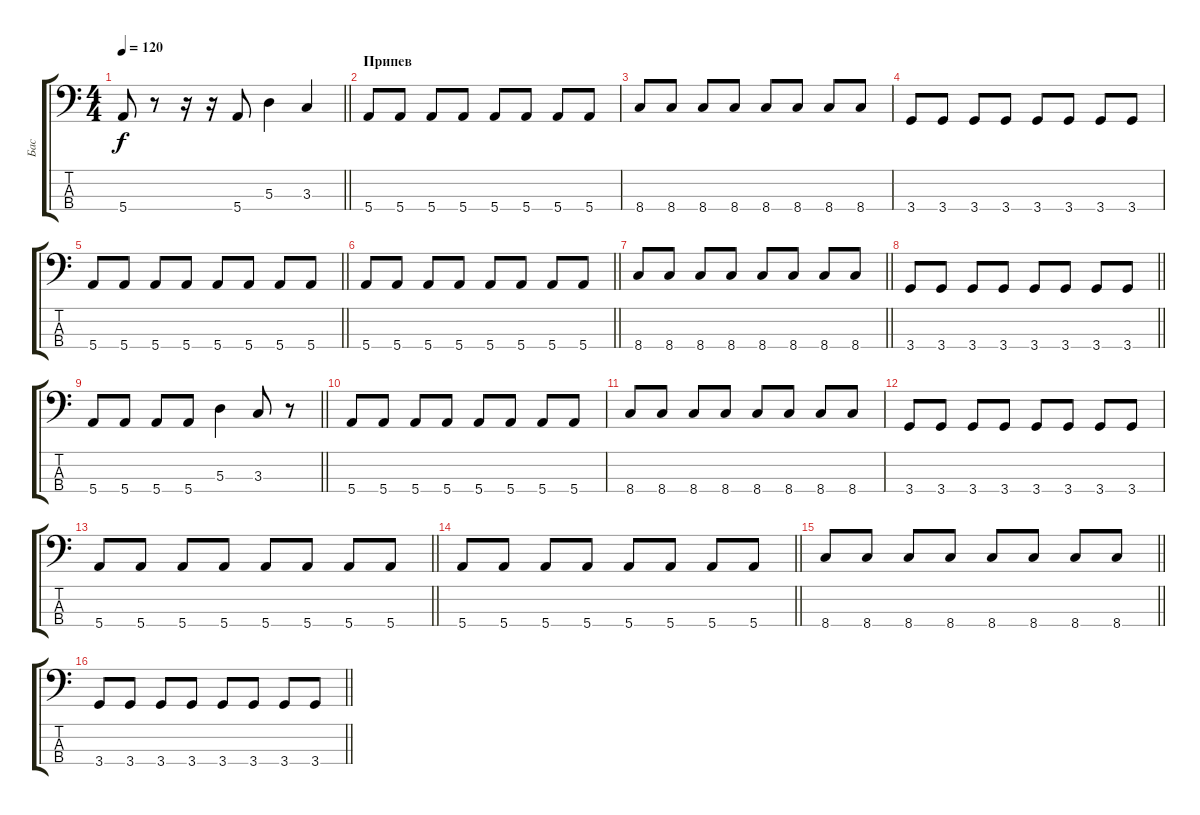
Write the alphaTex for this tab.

\track ("Бас" "Бас") {instrument electricbassfinger}
\staff {score tabs}
\tuning (G2 D2 A1 E1) {hide}
\ts (4 4)
\tempo 120
\clef f4
\barLineRight lightlight
\ks c
5.4.8{dy f} r.8 r.16 r.16 5.4.8 5.3.4 3.3.4 |
\section ("" "Припев")
5.4.8 5.4.8 5.4.8 5.4.8 5.4.8 5.4.8 5.4.8 5.4.8 |
8.4.8 8.4.8 8.4.8 8.4.8 8.4.8 8.4.8 8.4.8 8.4.8 |
3.4.8 3.4.8 3.4.8 3.4.8 3.4.8 3.4.8 3.4.8 3.4.8 |
\barLineRight lightlight
5.4.8 5.4.8 5.4.8 5.4.8 5.4.8 5.4.8 5.4.8 5.4.8 |
\barLineRight lightlight
5.4.8 5.4.8 5.4.8 5.4.8 5.4.8 5.4.8 5.4.8 5.4.8 |
\barLineRight lightlight
8.4.8 8.4.8 8.4.8 8.4.8 8.4.8 8.4.8 8.4.8 8.4.8 |
\barLineRight lightlight
3.4.8 3.4.8 3.4.8 3.4.8 3.4.8 3.4.8 3.4.8 3.4.8 |
\barLineRight lightlight
5.4.8 5.4.8 5.4.8 5.4.8 5.3.4 3.3.8 r.8 |
5.4.8 5.4.8 5.4.8 5.4.8 5.4.8 5.4.8 5.4.8 5.4.8 |
8.4.8 8.4.8 8.4.8 8.4.8 8.4.8 8.4.8 8.4.8 8.4.8 |
3.4.8 3.4.8 3.4.8 3.4.8 3.4.8 3.4.8 3.4.8 3.4.8 |
\barLineRight lightlight
5.4.8 5.4.8 5.4.8 5.4.8 5.4.8 5.4.8 5.4.8 5.4.8 |
\barLineRight lightlight
5.4.8 5.4.8 5.4.8 5.4.8 5.4.8 5.4.8 5.4.8 5.4.8 |
\barLineRight lightlight
8.4.8 8.4.8 8.4.8 8.4.8 8.4.8 8.4.8 8.4.8 8.4.8 |
\barLineRight lightlight
3.4.8 3.4.8 3.4.8 3.4.8 3.4.8 3.4.8 3.4.8 3.4.8
